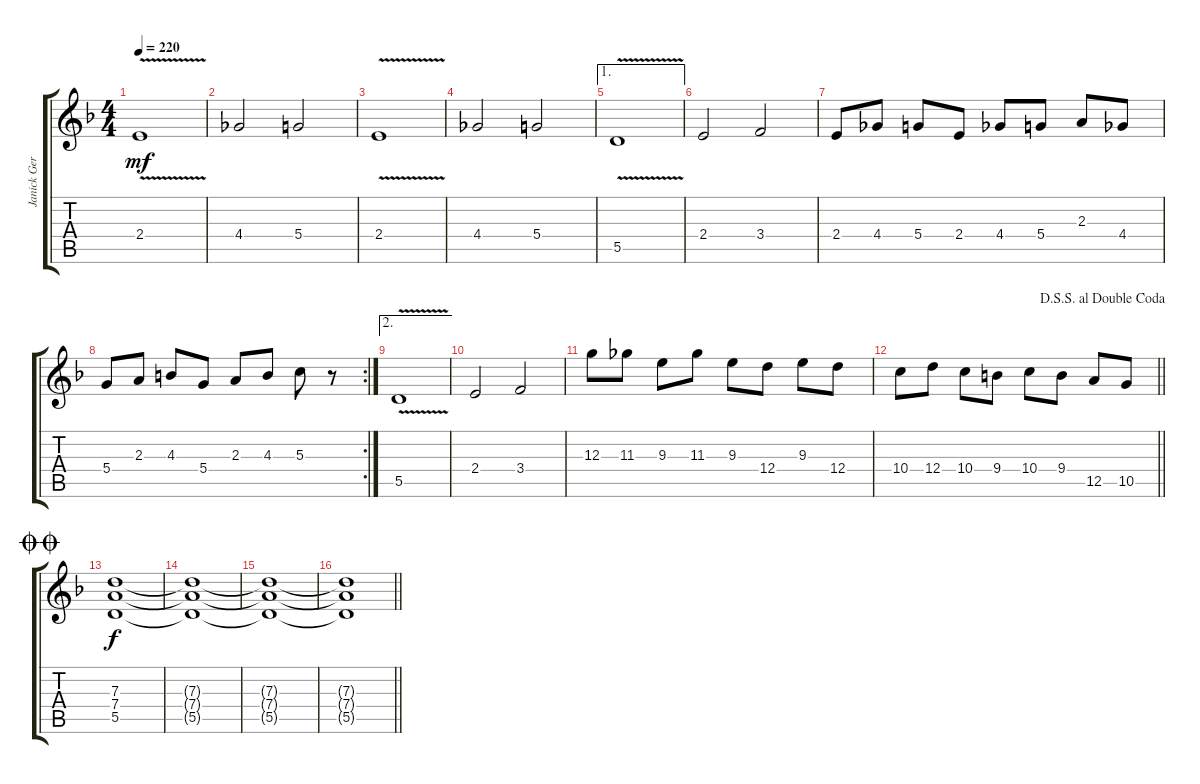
\track ("Janick Gers" "Janick Ger") {instrument distortionguitar}
\staff {score tabs}
\tuning (E4 B3 G3 D3 A2 E2) {hide}
\ts (4 4)
\tempo 220
\clef g2
\ks f
2.4{v}.1{dy mf} |
4.4.2 5.4.2 |
2.4{v}.1 |
4.4.2 5.4.2 |
\ae 1
5.5{v}.1 |
2.4.2 3.4.2 |
2.4.8 4.4.8 5.4.8 2.4.8 4.4.8 5.4.8 2.3.8 4.4.8 |
\rc 2
5.4.8 2.3.8 4.3.8 5.4.8 2.3.8 4.3.8 5.3.8 r.8 |
\ae 2
5.5{v}.1 |
2.4.2 3.4.2 |
12.3.8 11.3.8 9.3.8 11.3.8 9.3.8 12.4.8 9.3.8 12.4.8 |
\jump dalsegnosegnoaldoublecoda
\barLineRight lightlight
10.4.8 12.4.8 10.4.8 9.4.8 10.4.8 9.4.8 12.5.8 10.5.8 |
\jump doublecoda
(7.3 7.4 5.5).1{dy f} |
(7.3{t} 7.4{t} 5.5{t}).1 |
(7.3{t} 7.4{t} 5.5{t}).1 |
\barLineRight lightlight
(7.3{t} 7.4{t} 5.5{t}).1
